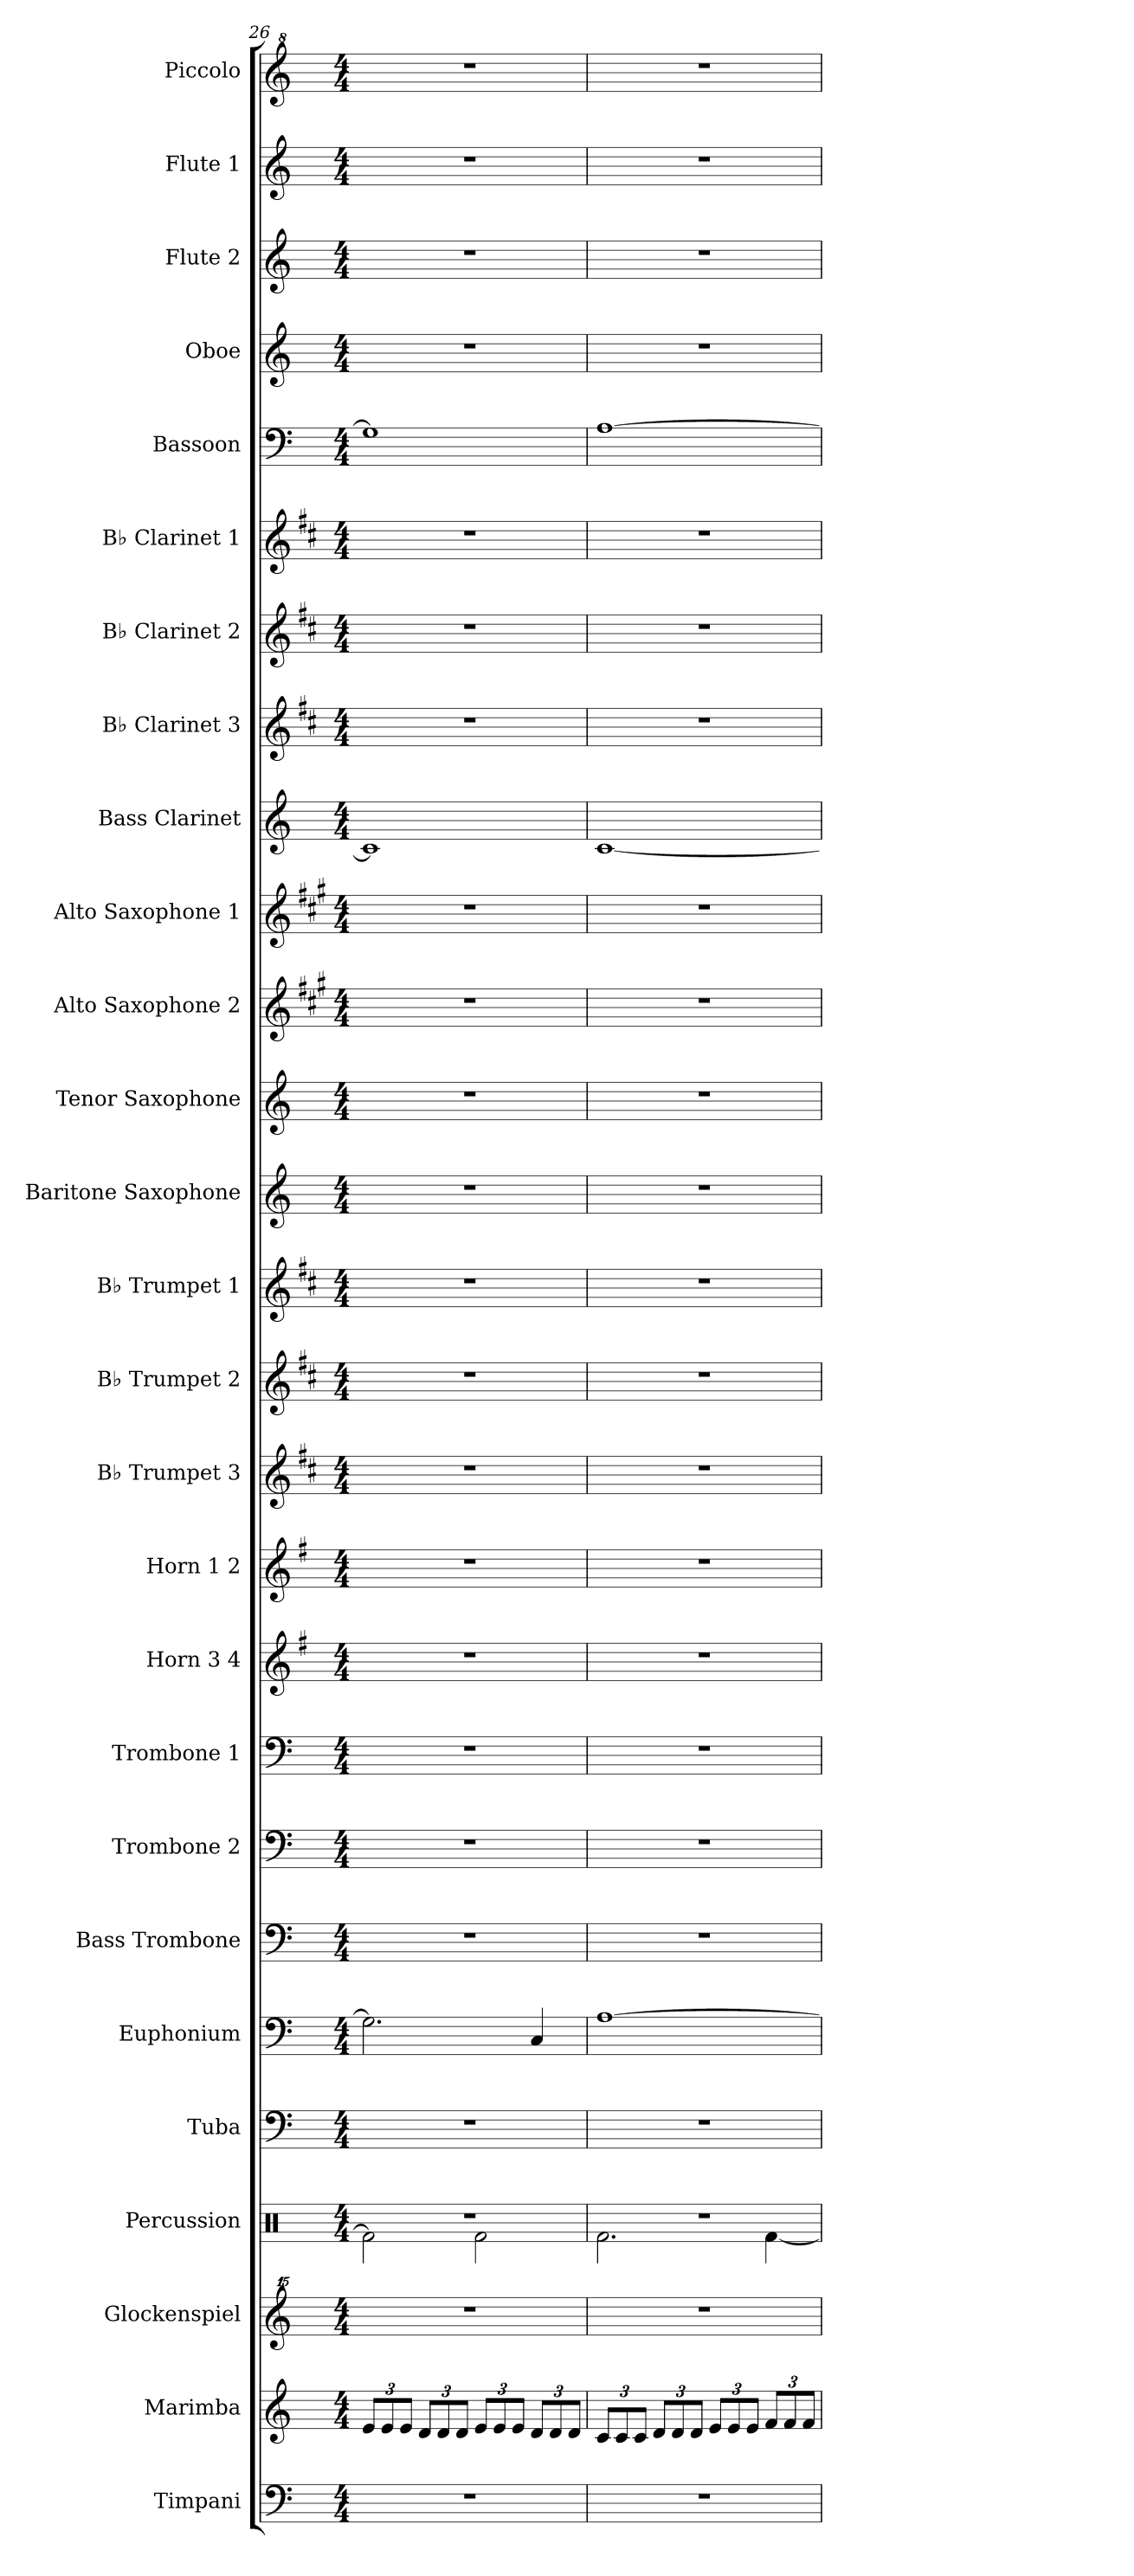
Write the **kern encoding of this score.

**kern	**kern	**kern	**kern	**kern	**kern	**kern	**kern	**kern	**kern	**kern	**kern	**kern	**kern	**kern	**kern	**kern	**kern	**kern	**kern	**kern	**kern	**kern	**kern	**kern	**kern	**kern
*part27	*part26	*part25	*part24	*part23	*part22	*part21	*part20	*part19	*part18	*part17	*part16	*part15	*part14	*part13	*part12	*part11	*part10	*part9	*part8	*part7	*part6	*part5	*part4	*part3	*part2	*part1
*staff27	*staff26	*staff25	*staff24	*staff23	*staff22	*staff21	*staff20	*staff19	*staff18	*staff17	*staff16	*staff15	*staff14	*staff13	*staff12	*staff11	*staff10	*staff9	*staff8	*staff7	*staff6	*staff5	*staff4	*staff3	*staff2	*staff1
*I"Timpani	*I"Marimba	*I"Glockenspiel	*I"Percussion	*I"Tuba	*I"Euphonium	*I"Bass Trombone	*I"Trombone 2	*I"Trombone 1	*I"Horn 3 4	*I"Horn 1 2	*I"B♭ Trumpet 3	*I"B♭ Trumpet 2	*I"B♭ Trumpet 1	*I"Baritone Saxophone	*I"Tenor Saxophone	*I"Alto Saxophone 2	*I"Alto Saxophone 1	*I"Bass Clarinet	*I"B♭ Clarinet 3	*I"B♭ Clarinet 2	*I"B♭ Clarinet 1	*I"Bassoon	*I"Oboe	*I"Flute 2	*I"Flute 1	*I"Piccolo
*I'Timp.	*I'Mrm.	*I'Glk.	*I'Perc.	*I'Tu.	*I'Eu.	*I'B. Trb.	*I'Trb. 2	*I'Trb. 1	*I'Hn. 3 4	*I'Hn. 1 2	*I'Tpt. 3	*I'Tpt. 2	*I'Tpt. 1	*I'Bar. Sax.	*I'T. Sax.	*I'A. Sax. 2	*I'A. Sax. 1	*I'B. Cl.	*I'B♭ Cl. 3	*I'B♭ Cl. 2	*I'B♭ Cl. 1	*I'Bsn.	*I'Ob.	*I'Fl. 2	*I'Fl. 1	*I'Picc.
*clefF4	*clefG2	*clefG^^2	*clefX	*clefF4	*clefF4	*clefF4	*clefF4	*clefF4	*clefG2	*clefG2	*clefG2	*clefG2	*clefG2	*clefG2	*clefG2	*clefG2	*clefG2	*clefG2	*clefG2	*clefG2	*clefG2	*clefF4	*clefG2	*clefG2	*clefG2	*clefG^2
*	*	*	*	*	*	*	*	*	*ITrd4c7	*ITrd4c7	*ITrd1c2	*ITrd1c2	*ITrd1c2	*ITrd12c21	*ITrd8c14	*ITrd5c9	*ITrd5c9	*ITrd8c14	*ITrd1c2	*ITrd1c2	*ITrd1c2	*	*	*	*	*ITrd-7c-12
*k[]	*k[]	*k[]	*k[]	*k[]	*k[]	*k[]	*k[]	*k[]	*k[]	*k[]	*k[]	*k[]	*k[]	*k[]	*k[]	*k[]	*k[]	*k[]	*k[]	*k[]	*k[]	*k[]	*k[]	*k[]	*k[]	*k[]
*C:	*C:	*C:	*C:	*C:	*C:	*C:	*C:	*C:	*C:	*C:	*C:	*C:	*C:	*C:	*C:	*C:	*C:	*C:	*C:	*C:	*C:	*C:	*C:	*C:	*C:	*C:
*M4/4	*M4/4	*M4/4	*M4/4	*M4/4	*M4/4	*M4/4	*M4/4	*M4/4	*M4/4	*M4/4	*M4/4	*M4/4	*M4/4	*M4/4	*M4/4	*M4/4	*M4/4	*M4/4	*M4/4	*M4/4	*M4/4	*M4/4	*M4/4	*M4/4	*M4/4	*M4/4
*	*Xbrackettup	*	*	*	*	*	*	*	*	*	*	*	*	*	*	*	*	*	*	*	*	*	*	*	*	*
=26	=26	=26	=26	=26	=26	=26	=26	=26	=26	=26	=26	=26	=26	=26	=26	=26	=26	=26	=26	=26	=26	=26	=26	=26	=26	=26
*	*	*	*^	*	*	*	*	*	*	*	*	*	*	*	*	*	*	*	*	*	*	*	*	*	*	*
1r	12e/L	1r	1r	2Rf\]	1r	2.G\]	1r	1r	1r	1r	1r	1r	1r	1r	1r	1r	1r	1r	1C]	1r	1r	1r	1G]	1r	1r	1r	1r
.	12e/	.	.	.	.	.	.	.	.	.	.	.	.	.	.	.	.	.	.	.	.	.	.	.	.	.	.
.	12e/J	.	.	.	.	.	.	.	.	.	.	.	.	.	.	.	.	.	.	.	.	.	.	.	.	.	.
.	12d/L	.	.	.	.	.	.	.	.	.	.	.	.	.	.	.	.	.	.	.	.	.	.	.	.	.	.
.	12d/	.	.	.	.	.	.	.	.	.	.	.	.	.	.	.	.	.	.	.	.	.	.	.	.	.	.
.	12d/J	.	.	.	.	.	.	.	.	.	.	.	.	.	.	.	.	.	.	.	.	.	.	.	.	.	.
.	12e/L	.	.	2Rf\	.	.	.	.	.	.	.	.	.	.	.	.	.	.	.	.	.	.	.	.	.	.	.
.	12e/	.	.	.	.	.	.	.	.	.	.	.	.	.	.	.	.	.	.	.	.	.	.	.	.	.	.
.	12e/J	.	.	.	.	.	.	.	.	.	.	.	.	.	.	.	.	.	.	.	.	.	.	.	.	.	.
.	12d/L	.	.	.	.	4C/	.	.	.	.	.	.	.	.	.	.	.	.	.	.	.	.	.	.	.	.	.
.	12d/	.	.	.	.	.	.	.	.	.	.	.	.	.	.	.	.	.	.	.	.	.	.	.	.	.	.
.	12d/J	.	.	.	.	.	.	.	.	.	.	.	.	.	.	.	.	.	.	.	.	.	.	.	.	.	.
=27	=27	=27	=27	=27	=27	=27	=27	=27	=27	=27	=27	=27	=27	=27	=27	=27	=27	=27	=27	=27	=27	=27	=27	=27	=27	=27	=27
1r	12c/L	1r	1r	2.Rf\	1r	[1A	1r	1r	1r	1r	1r	1r	1r	1r	1r	1r	1r	1r	[1C	1r	1r	1r	[1A	1r	1r	1r	1r
.	12c/	.	.	.	.	.	.	.	.	.	.	.	.	.	.	.	.	.	.	.	.	.	.	.	.	.	.
.	12c/J	.	.	.	.	.	.	.	.	.	.	.	.	.	.	.	.	.	.	.	.	.	.	.	.	.	.
.	12d/L	.	.	.	.	.	.	.	.	.	.	.	.	.	.	.	.	.	.	.	.	.	.	.	.	.	.
.	12d/	.	.	.	.	.	.	.	.	.	.	.	.	.	.	.	.	.	.	.	.	.	.	.	.	.	.
.	12d/J	.	.	.	.	.	.	.	.	.	.	.	.	.	.	.	.	.	.	.	.	.	.	.	.	.	.
.	12e/L	.	.	.	.	.	.	.	.	.	.	.	.	.	.	.	.	.	.	.	.	.	.	.	.	.	.
.	12e/	.	.	.	.	.	.	.	.	.	.	.	.	.	.	.	.	.	.	.	.	.	.	.	.	.	.
.	12e/J	.	.	.	.	.	.	.	.	.	.	.	.	.	.	.	.	.	.	.	.	.	.	.	.	.	.
.	12f/L	.	.	[4Rf\	.	.	.	.	.	.	.	.	.	.	.	.	.	.	.	.	.	.	.	.	.	.	.
.	12f/	.	.	.	.	.	.	.	.	.	.	.	.	.	.	.	.	.	.	.	.	.	.	.	.	.	.
.	12f/J	.	.	.	.	.	.	.	.	.	.	.	.	.	.	.	.	.	.	.	.	.	.	.	.	.	.
*	*	*	*v	*v	*	*	*	*	*	*	*	*	*	*	*	*	*	*	*	*	*	*	*	*	*	*	*
=	=	=	=	=	=	=	=	=	=	=	=	=	=	=	=	=	=	=	=	=	=	=	=	=	=	=
*-	*-	*-	*-	*-	*-	*-	*-	*-	*-	*-	*-	*-	*-	*-	*-	*-	*-	*-	*-	*-	*-	*-	*-	*-	*-	*-
